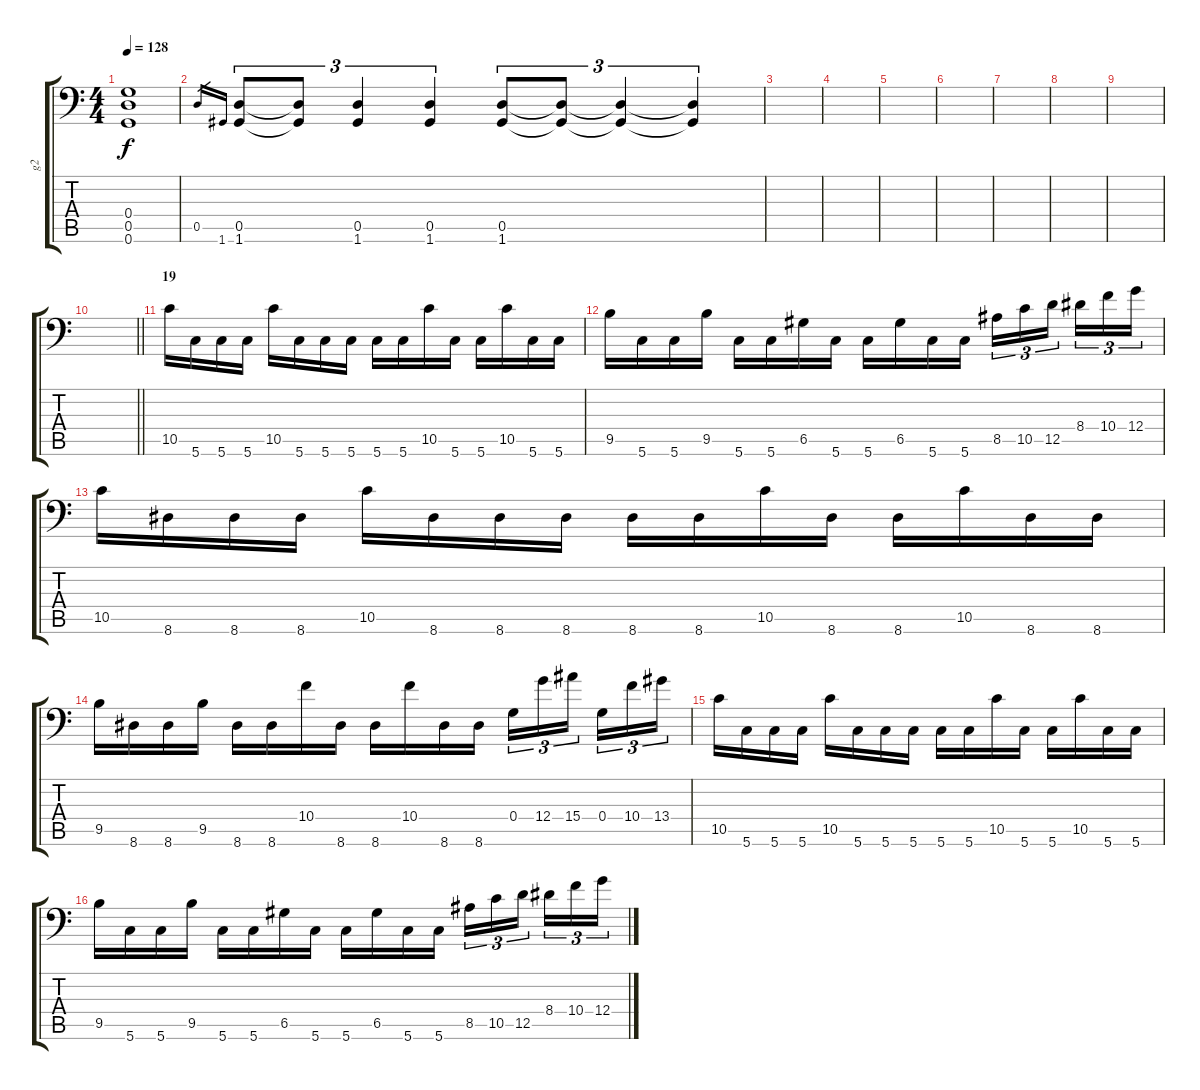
\track ("g2" "g2") {instrument distortionguitar}
\staff {score tabs}
\tuning (A3 E3 C3 G2 D2 G1) {hide}
\ts (4 4)
\tempo 128
\clef f4
\ks c
(0.4 0.5 0.6).1{dy f} |
0.5.16{gr} 1.6.16{gr} (0.5 1.6).8{tu (3 2)} (0.5{t} 1.6{t}).8{tu (3 2)} (0.5 1.6).4{tu (3 2)} (0.5 1.6).4{tu (3 2)} (0.5 1.6).8{tu (3 2)} (0.5{t} 1.6{t}).8{tu (3 2)} (0.5{t} 1.6{t}).4{tu (3 2)} (0.5{t} 1.6{t}).4{tu (3 2)} |
|
|
|
|
|
|
|
\barLineRight lightlight
|
\section ("" "19")
10.5.16 5.6.16 5.6.16 5.6.16 10.5.16 5.6.16 5.6.16 5.6.16 5.6.16 5.6.16 10.5.16 5.6.16 5.6.16 10.5.16 5.6.16 5.6.16 |
9.5.16 5.6.16 5.6.16 9.5.16 5.6.16 5.6.16 6.5.16 5.6.16 5.6.16 6.5.16 5.6.16 5.6.16 8.5.16{tu (3 2)} 10.5.16{tu (3 2)} 12.5.16{tu (3 2) beam splitsecondary} 8.4.16{tu (3 2)} 10.4.16{tu (3 2)} 12.4.16{tu (3 2)} |
10.5.16 8.6.16 8.6.16 8.6.16 10.5.16 8.6.16 8.6.16 8.6.16 8.6.16 8.6.16 10.5.16 8.6.16 8.6.16 10.5.16 8.6.16 8.6.16 |
9.5.16 8.6.16 8.6.16 9.5.16 8.6.16 8.6.16 10.4.16 8.6.16 8.6.16 10.4.16 8.6.16 8.6.16 0.4.16{tu (3 2)} 12.4.16{tu (3 2)} 15.4.16{tu (3 2) beam splitsecondary} 0.4.16{tu (3 2)} 10.4.16{tu (3 2)} 13.4.16{tu (3 2)} |
10.5.16 5.6.16 5.6.16 5.6.16 10.5.16 5.6.16 5.6.16 5.6.16 5.6.16 5.6.16 10.5.16 5.6.16 5.6.16 10.5.16 5.6.16 5.6.16 |
9.5.16 5.6.16 5.6.16 9.5.16 5.6.16 5.6.16 6.5.16 5.6.16 5.6.16 6.5.16 5.6.16 5.6.16 8.5.16{tu (3 2)} 10.5.16{tu (3 2)} 12.5.16{tu (3 2) beam splitsecondary} 8.4.16{tu (3 2)} 10.4.16{tu (3 2)} 12.4.16{tu (3 2)}
